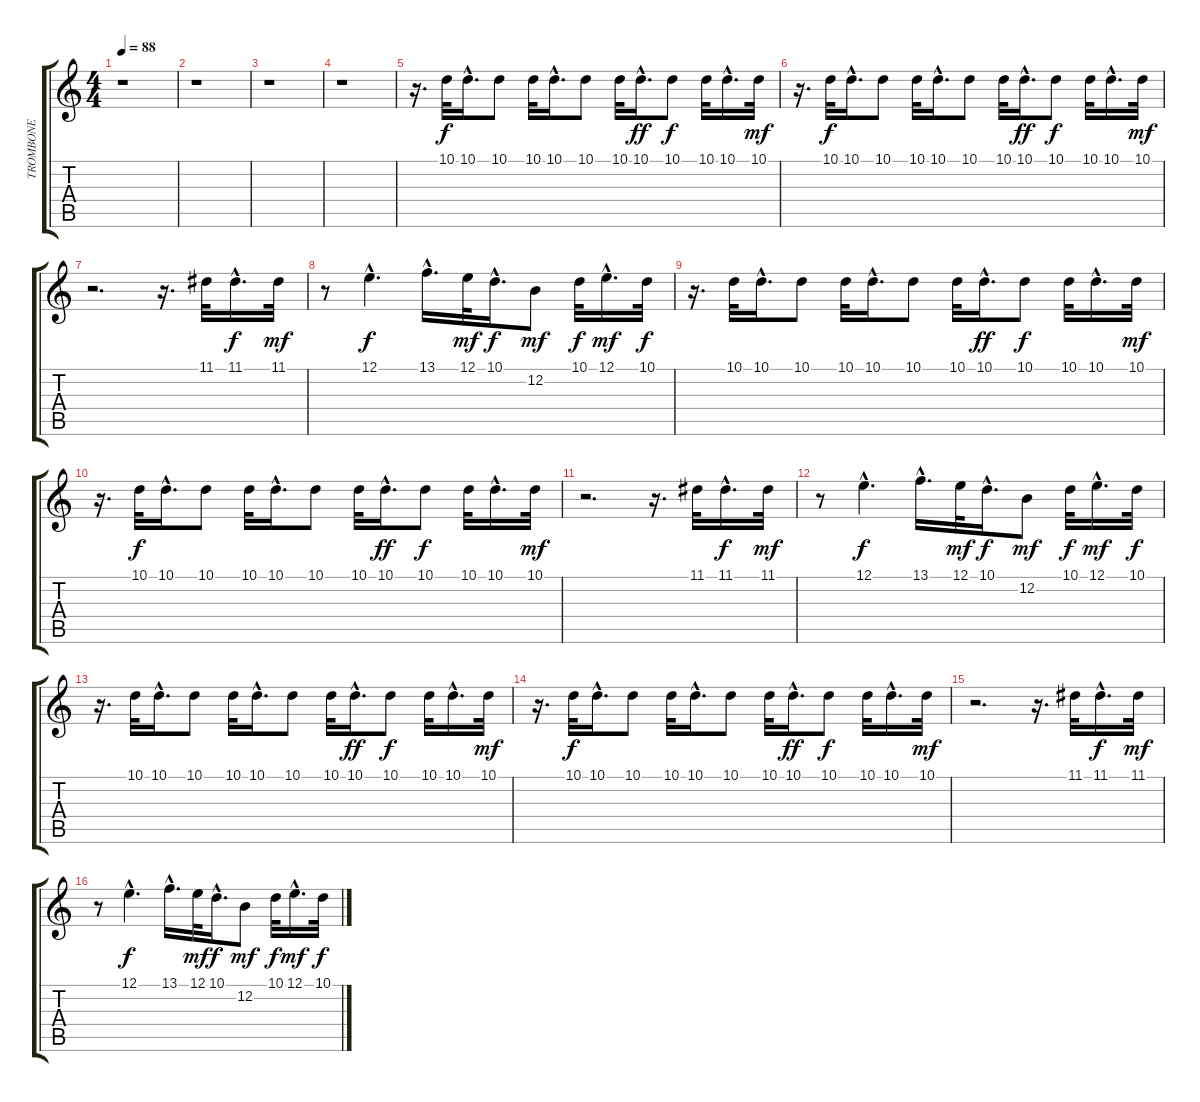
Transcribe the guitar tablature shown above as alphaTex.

\track ("TROMBONE" "TROMBONE") {instrument trombone}
\staff {score tabs}
\tuning (E4 B3 G3 D3 A2 E2) {hide}
\ts (4 4)
\tempo 88
\clef g2
\ks c
r.1{dy f} |
r.1 |
r.1 |
r.1 |
r.16{d} 10.1.32 10.1{hac}.16{d} 10.1.8 10.1.32 10.1{hac}.16{d} 10.1.8 10.1.32 10.1{hac}.16{d dy ff} 10.1.8{dy f} 10.1.32 10.1{hac}.16{d} 10.1.32{dy mf} |
r.16{d} 10.1.32{dy f} 10.1{hac}.16{d} 10.1.8 10.1.32 10.1{hac}.16{d} 10.1.8 10.1.32 10.1{hac}.16{d dy ff} 10.1.8{dy f} 10.1.32 10.1{hac}.16{d} 10.1.32{dy mf} |
r.2{d} r.16{d} 11.1.32 11.1{hac}.16{d dy f} 11.1.32{dy mf} |
r.8 12.1{hac}.4{d dy f} 13.1{hac}.16{d} 12.1.32{dy mf} 10.1{hac}.16{d dy f} 12.2.8{dy mf} 10.1.32{dy f} 12.1{hac}.16{d dy mf} 10.1.32{dy f} |
r.16{d} 10.1.32 10.1{hac}.16{d} 10.1.8 10.1.32 10.1{hac}.16{d} 10.1.8 10.1.32 10.1{hac}.16{d dy ff} 10.1.8{dy f} 10.1.32 10.1{hac}.16{d} 10.1.32{dy mf} |
r.16{d} 10.1.32{dy f} 10.1{hac}.16{d} 10.1.8 10.1.32 10.1{hac}.16{d} 10.1.8 10.1.32 10.1{hac}.16{d dy ff} 10.1.8{dy f} 10.1.32 10.1{hac}.16{d} 10.1.32{dy mf} |
r.2{d} r.16{d} 11.1.32 11.1{hac}.16{d dy f} 11.1.32{dy mf} |
r.8 12.1{hac}.4{d dy f} 13.1{hac}.16{d} 12.1.32{dy mf} 10.1{hac}.16{d dy f} 12.2.8{dy mf} 10.1.32{dy f} 12.1{hac}.16{d dy mf} 10.1.32{dy f} |
r.16{d} 10.1.32 10.1{hac}.16{d} 10.1.8 10.1.32 10.1{hac}.16{d} 10.1.8 10.1.32 10.1{hac}.16{d dy ff} 10.1.8{dy f} 10.1.32 10.1{hac}.16{d} 10.1.32{dy mf} |
r.16{d} 10.1.32{dy f} 10.1{hac}.16{d} 10.1.8 10.1.32 10.1{hac}.16{d} 10.1.8 10.1.32 10.1{hac}.16{d dy ff} 10.1.8{dy f} 10.1.32 10.1{hac}.16{d} 10.1.32{dy mf} |
r.2{d} r.16{d} 11.1.32 11.1{hac}.16{d dy f} 11.1.32{dy mf} |
r.8 12.1{hac}.4{d dy f} 13.1{hac}.16{d} 12.1.32{dy mf} 10.1{hac}.16{d dy f} 12.2.8{dy mf} 10.1.32{dy f} 12.1{hac}.16{d dy mf} 10.1.32{dy f}
